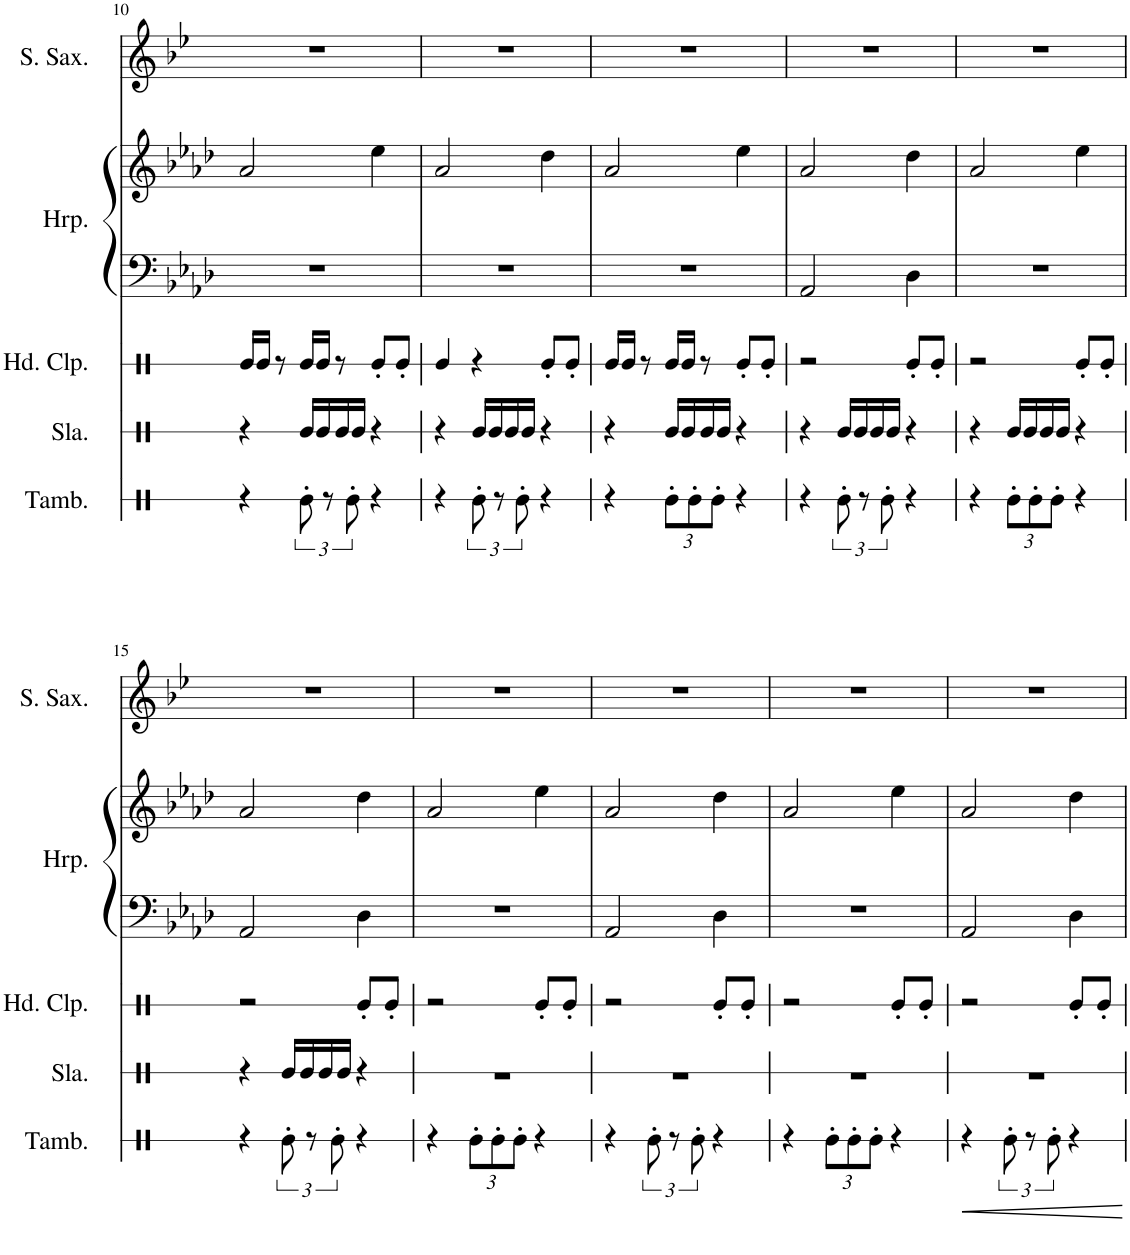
**kern	**kern	**kern	**kern	**kern	**kern
*part5	*part4	*part3	*part2	*part2	*part1
*staff6	*staff5	*staff4	*staff3	*staff2	*staff1
*I"Tambourine	*I"Slap	*I"Hand Clap	*I"Harp	*	*I"Soprano Saxophone
*I'Tamb.	*I'Sla.	*I'Hd. Clp.	*I'Hrp.	*	*I'S. Sax.
!!LO:PB:g=z
*clefX	*clefX	*clefX	*clefF4	*clefG2	*clefG2
*	*	*	*	*	*Trd1c2
*k[]	*k[]	*k[]	*k[b-e-a-d-]	*k[b-e-a-d-]	*k[b-e-]
*M3/4	*M3/4	*M3/4	*M3/4	*M3/4	*M3/4
=10	=10	=10	=10	=10	=10
4r	4r	16Re/LL	2.r	2a-/	2.r
.	.	16Re/JJ	.	.	.
.	.	8r	.	.	.
12Re'\	16Re/LL	16Re/LL	.	.	.
.	16Re/	16Re/JJ	.	.	.
12r	.	.	.	.	.
.	16Re/	8r	.	.	.
12Re'\	.	.	.	.	.
.	16Re/JJ	.	.	.	.
4r	4r	8Re'/L	.	4ee-\	.
.	.	8Re'/J	.	.	.
=11	=11	=11	=11	=11	=11
4r	4r	4Re/	2.r	2a-/	2.r
12Re'\	16Re/LL	4r	.	.	.
.	16Re/	.	.	.	.
12r	.	.	.	.	.
.	16Re/	.	.	.	.
12Re'\	.	.	.	.	.
.	16Re/JJ	.	.	.	.
4r	4r	8Re'/L	.	4dd-\	.
.	.	8Re'/J	.	.	.
=12	=12	=12	=12	=12	=12
4r	4r	16Re/LL	2.r	2a-/	2.r
.	.	16Re/JJ	.	.	.
.	.	8r	.	.	.
*Xbrackettup	*	*	*	*	*
12Re'\L	16Re/LL	16Re/LL	.	.	.
.	16Re/	16Re/JJ	.	.	.
12Re'\	.	.	.	.	.
.	16Re/	8r	.	.	.
12Re'\J	.	.	.	.	.
.	16Re/JJ	.	.	.	.
4r	4r	8Re'/L	.	4ee-\	.
.	.	8Re'/J	.	.	.
=13	=13	=13	=13	=13	=13
4r	4r	2r	2AA-/	2a-/	2.r
*brackettup	*	*	*	*	*
12Re'\	16Re/LL	.	.	.	.
.	16Re/	.	.	.	.
12r	.	.	.	.	.
.	16Re/	.	.	.	.
12Re'\	.	.	.	.	.
.	16Re/JJ	.	.	.	.
4r	4r	8Re'/L	4D-\	4dd-\	.
.	.	8Re'/J	.	.	.
=14	=14	=14	=14	=14	=14
4r	4r	2r	2.r	2a-/	2.r
*Xbrackettup	*	*	*	*	*
12Re'\L	16Re/LL	.	.	.	.
.	16Re/	.	.	.	.
12Re'\	.	.	.	.	.
.	16Re/	.	.	.	.
12Re'\J	.	.	.	.	.
.	16Re/JJ	.	.	.	.
4r	4r	8Re'/L	.	4ee-\	.
.	.	8Re'/J	.	.	.
!!LO:LB:g=z
=15	=15	=15	=15	=15	=15
4r	4r	2r	2AA-/	2a-/	2.r
*brackettup	*	*	*	*	*
12Re'\	16Re/LL	.	.	.	.
.	16Re/	.	.	.	.
12r	.	.	.	.	.
.	16Re/	.	.	.	.
12Re'\	.	.	.	.	.
.	16Re/JJ	.	.	.	.
4r	4r	8Re'/L	4D-\	4dd-\	.
.	.	8Re'/J	.	.	.
=16	=16	=16	=16	=16	=16
4r	2.r	2r	2.r	2a-/	2.r
*Xbrackettup	*	*	*	*	*
12Re'\L	.	.	.	.	.
12Re'\	.	.	.	.	.
12Re'\J	.	.	.	.	.
4r	.	8Re'/L	.	4ee-\	.
.	.	8Re'/J	.	.	.
=17	=17	=17	=17	=17	=17
4r	2.r	2r	2AA-/	2a-/	2.r
*brackettup	*	*	*	*	*
12Re'\	.	.	.	.	.
12r	.	.	.	.	.
12Re'\	.	.	.	.	.
4r	.	8Re'/L	4D-\	4dd-\	.
.	.	8Re'/J	.	.	.
=18	=18	=18	=18	=18	=18
4r	2.r	2r	2.r	2a-/	2.r
*Xbrackettup	*	*	*	*	*
12Re'\L	.	.	.	.	.
12Re'\	.	.	.	.	.
12Re'\J	.	.	.	.	.
4r	.	8Re'/L	.	4ee-\	.
.	.	8Re'/J	.	.	.
=19	=19	=19	=19	=19	=19
4r	2.r	2r	2AA-/	2a-/	2.r
*brackettup	*	*	*	*	*
12Re'\	.	.	.	.	.
12r	.	.	.	.	.
12Re'\	.	.	.	.	.
4r	.	8Re'/L	4D-\	4dd-\	.
.	.	8Re'/J	.	.	.
=	=	=	=	=	=
*-	*-	*-	*-	*-	*-
